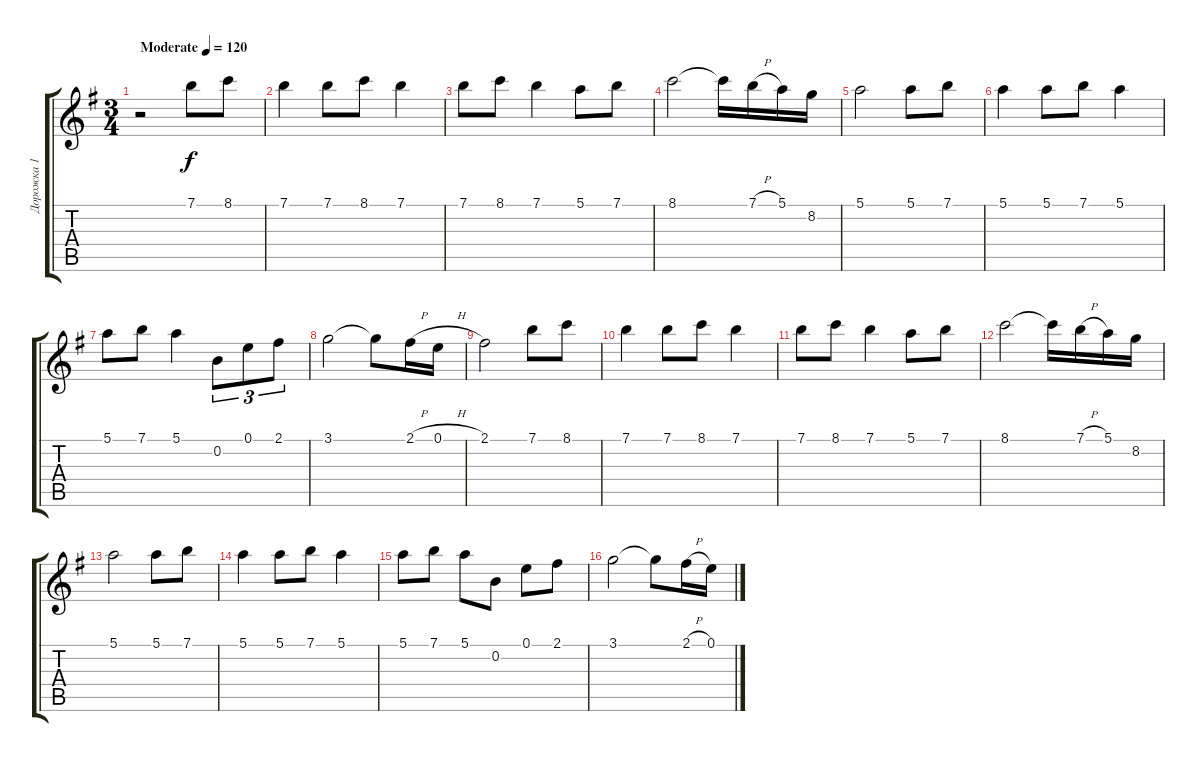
\track ("Дорожка 1" "Дорожка 1") {instrument acousticguitarnylon}
\staff {score tabs}
\tuning (E4 B3 G3 D3 A2 E2) {hide}
\ts (3 4)
\tempo (120 "Moderate")
\clef g2
\ks eminor
r.2{dy f instrument acousticguitarnylon} 7.1.8 8.1.8 |
7.1.4 7.1.8 8.1.8 7.1.4 |
7.1.8 8.1.8 7.1.4 5.1.8 7.1.8 |
8.1.2 8.1{t}.16 7.1{h}.16 5.1.16 8.2.16 |
5.1.2 5.1.8 7.1.8 |
5.1.4 5.1.8 7.1.8 5.1.4 |
5.1.8 7.1.8 5.1.4 0.2.8{tu (3 2)} 0.1.8{tu (3 2)} 2.1.8{tu (3 2)} |
3.1.2 3.1{t}.8 2.1{h}.16 0.1{h}.16 |
2.1.2 7.1.8 8.1.8 |
7.1.4 7.1.8 8.1.8 7.1.4 |
7.1.8 8.1.8 7.1.4 5.1.8 7.1.8 |
8.1.2 8.1{t}.16 7.1{h}.16 5.1.16 8.2.16 |
5.1.2 5.1.8 7.1.8 |
5.1.4 5.1.8 7.1.8 5.1.4 |
5.1.8 7.1.8 5.1.8 0.2.8 0.1.8 2.1.8 |
3.1.2 3.1{t}.8 2.1{h}.16 0.1{h}.16
